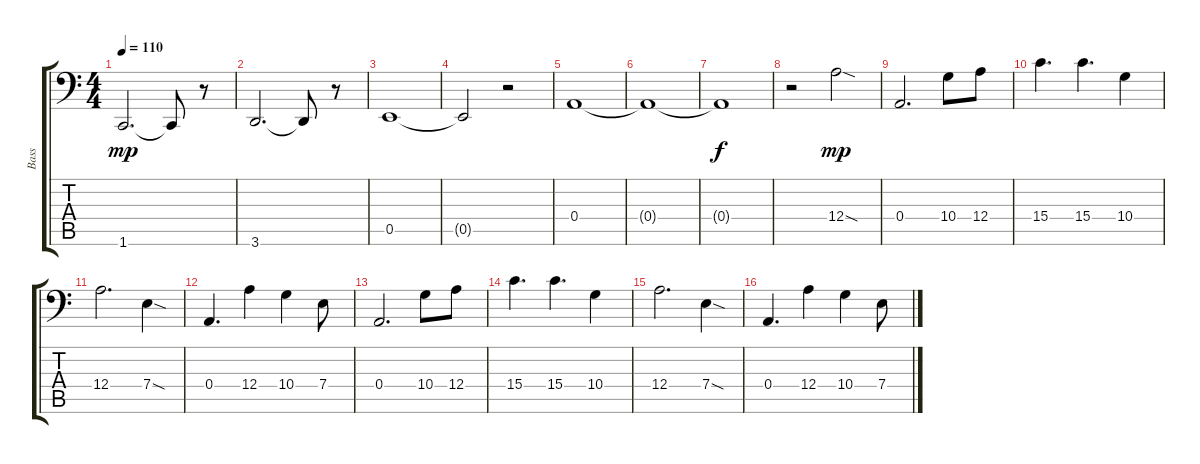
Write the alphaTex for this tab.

\track ("Bass" "Bass") {instrument electricbassfinger}
\staff {score tabs}
\tuning (C3 G2 D2 A1 E1 B0) {hide}
\ts (4 4)
\tempo 110
\clef f4
\ks c
1.6.2{d dy mp} 1.6{t}.8 r.8 |
3.6.2{d} 3.6{t}.8 r.8 |
0.5.1 |
0.5{t}.2 r.2 |
0.4.1 |
0.4{t}.1 |
0.4{t}.1{dy f} |
r.2 12.4{sod}.2{dy mp} |
0.4.2{d} 10.4.8 12.4.8 |
15.4.4{d} 15.4.4{d} 10.4.4 |
12.4.2{d} 7.4{sod}.4 |
0.4.4{d} 12.4.4 10.4.4 7.4.8 |
0.4.2{d} 10.4.8 12.4.8 |
15.4.4{d} 15.4.4{d} 10.4.4 |
12.4.2{d} 7.4{sod}.4 |
0.4.4{d} 12.4.4 10.4.4 7.4.8
